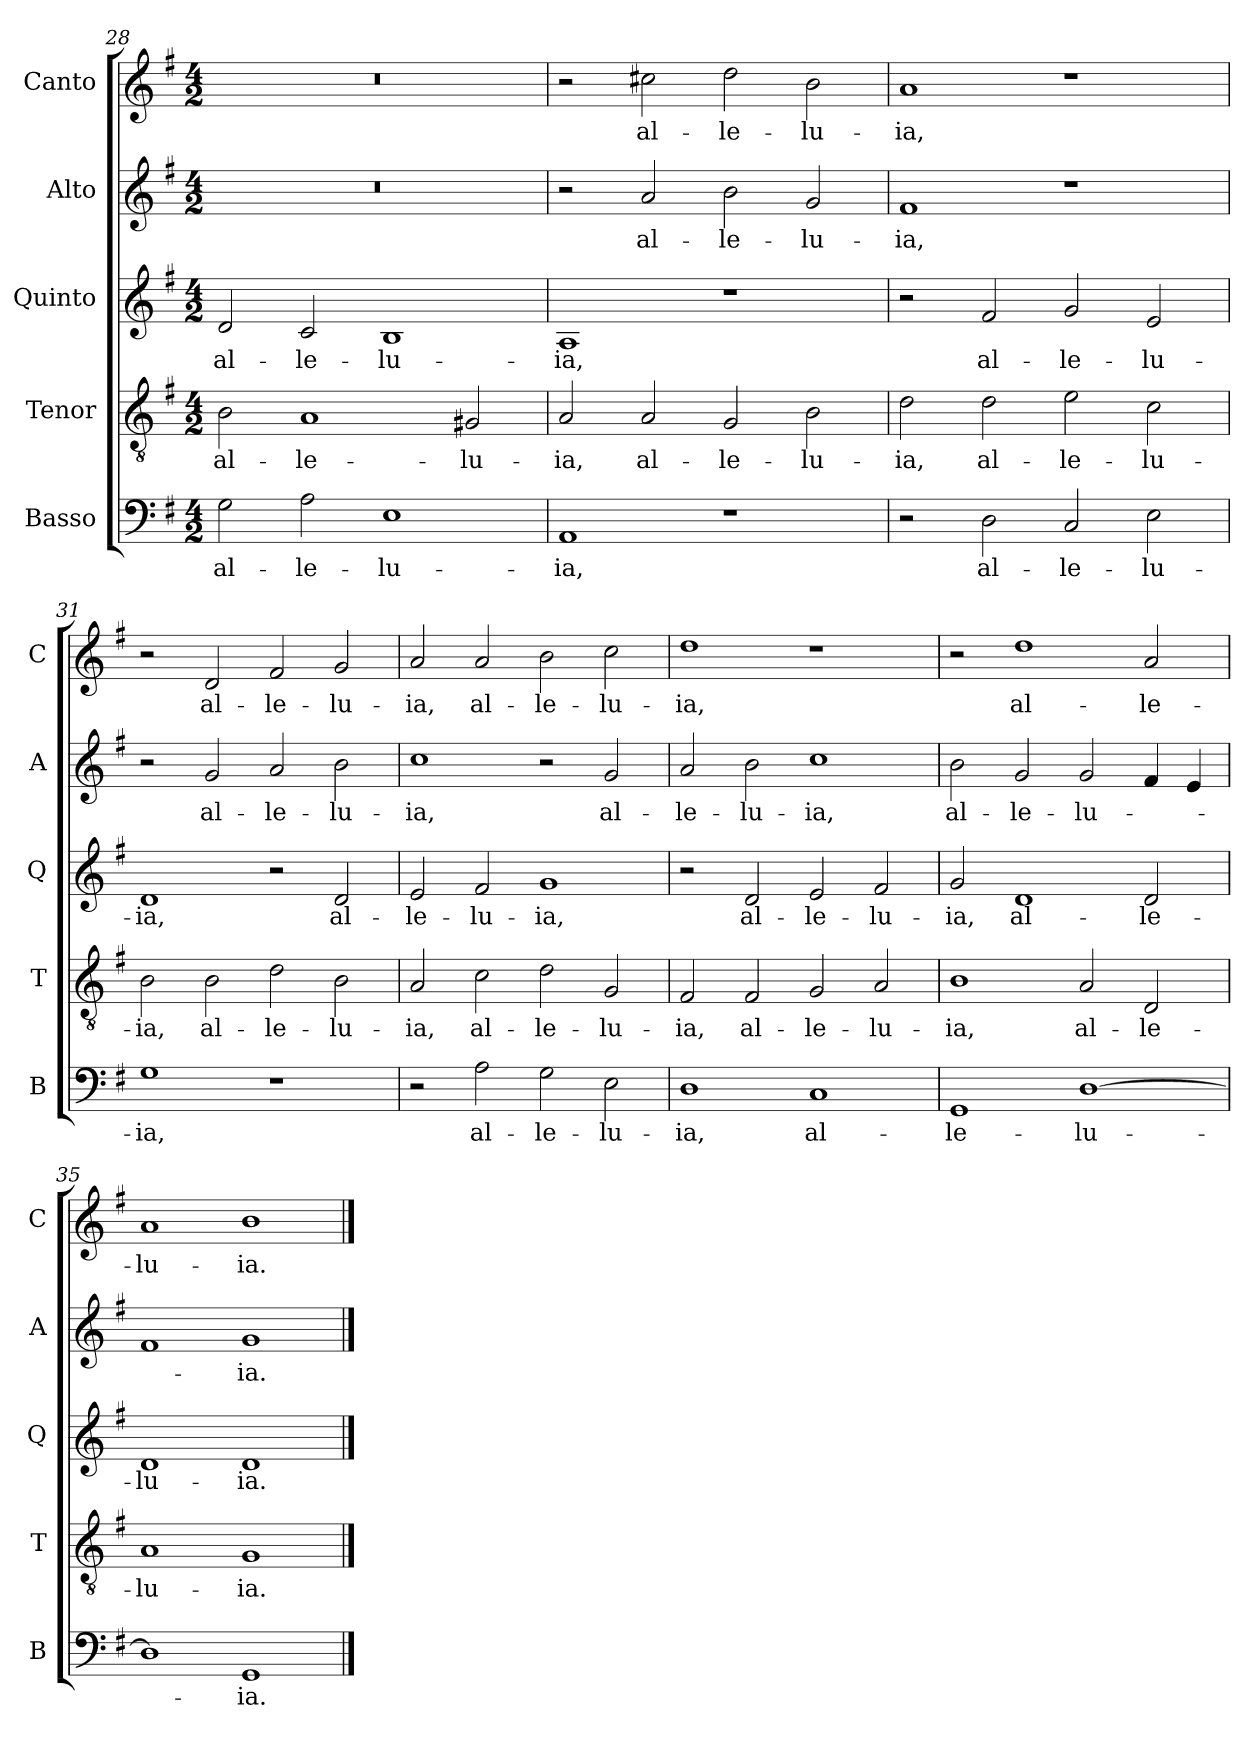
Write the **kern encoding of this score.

**kern	**text	**kern	**text	**kern	**text	**kern	**text	**kern	**text
*part5	*part5	*part4	*part4	*part3	*part3	*part2	*part2	*part1	*part1
*staff5	*staff5	*staff4	*staff4	*staff3	*staff3	*staff2	*staff2	*staff1	*staff1
*I"Basso	*	*I"Tenor	*	*I"Quinto	*	*I"Alto	*	*I"Canto	*
*I'B	*	*I'T	*	*I'Q	*	*I'A	*	*I'C	*
*clefF4	*	*clefGv2	*	*clefG2	*	*clefG2	*	*clefG2	*
*k[f#]	*	*k[f#]	*	*k[f#]	*	*k[f#]	*	*k[f#]	*
*G:	*	*G:	*	*G:	*	*G:	*	*G:	*
*M4/2	*	*M4/2	*	*M4/2	*	*M4/2	*	*M4/2	*
=28	=28	=28	=28	=28	=28	=28	=28	=28	=28
!	!LO:LY:b	!	!LO:LY:b	!	!LO:LY:b	!	!	!	!
2G\	al-	2B\	al-	2d/	al-	0r	.	0r	.
!	!LO:LY:b	!	!LO:LY:b	!	!LO:LY:b	!	!	!	!
2A\	-le-	1A	-le-	2c/	-le-	.	.	.	.
!	!LO:LY:b	!	!	!	!LO:LY:b	!	!	!	!
1E	-lu-	.	.	1B	-lu-	.	.	.	.
!	!	!	!LO:LY:b	!	!	!	!	!	!
.	.	2G#X/	-lu-	.	.	.	.	.	.
=29	=29	=29	=29	=29	=29	=29	=29	=29	=29
!	!LO:LY:b	!	!LO:LY:b	!	!LO:LY:b	!	!	!	!
1AA	-ia,	2A/	-ia,	1A	-ia,	2r	.	2r	.
!	!	!	!LO:LY:b	!	!	!	!LO:LY:b	!	!LO:LY:b
.	.	2A/	al-	.	.	2a/	-al-	2cc#X\	al-
!	!	!	!LO:LY:b	!	!	!	!LO:LY:b	!	!LO:LY:b
1r	.	2G/	-le-	1r	.	2b\	-le-	2dd\	-le-
!	!	!	!LO:LY:b	!	!	!	!LO:LY:b	!	!LO:LY:b
.	.	2B\	-lu-	.	.	2g/	-lu-	2b\	-lu-
=30	=30	=30	=30	=30	=30	=30	=30	=30	=30
!	!	!	!LO:LY:b	!	!	!	!LO:LY:b	!	!LO:LY:b
2r	.	2d\	-ia,	2r	.	1f#	-ia,	1a	-ia,
!	!LO:LY:b	!	!LO:LY:b	!	!LO:LY:b	!	!	!	!
2D\	al-	2d\	al-	2f#/	al-	.	.	.	.
!	!LO:LY:b	!	!LO:LY:b	!	!LO:LY:b	!	!	!	!
2C/	-le-	2e\	-le-	2g/	-le-	1r	.	1r	.
!	!LO:LY:b	!	!LO:LY:b	!	!LO:LY:b	!	!	!	!
2E\	-lu-	2c\	-lu-	2e/	-lu-	.	.	.	.
!!LO:LB:g=z
=31	=31	=31	=31	=31	=31	=31	=31	=31	=31
!	!LO:LY:b	!	!LO:LY:b	!	!LO:LY:b	!	!	!	!
1G	-ia,	2B\	-ia,	1d	-ia,	2r	.	2r	.
!	!	!	!LO:LY:b	!	!	!	!LO:LY:b	!	!LO:LY:b
.	.	2B\	al-	.	.	2g/	al-	2d/	al-
!	!	!	!LO:LY:b	!	!	!	!LO:LY:b	!	!LO:LY:b
1r	.	2d\	-le-	2r	.	2a/	-le-	2f#/	-le-
!	!	!	!LO:LY:b	!	!LO:LY:b	!	!LO:LY:b	!	!LO:LY:b
.	.	2B\	-lu-	2d/	al-	2b\	-lu-	2g/	-lu-
=32	=32	=32	=32	=32	=32	=32	=32	=32	=32
!	!	!	!LO:LY:b	!	!LO:LY:b	!	!LO:LY:b	!	!LO:LY:b
2r	.	2A/	-ia,	2e/	-le-	1cc	-ia,	2a/	-ia,
!	!LO:LY:b	!	!LO:LY:b	!	!LO:LY:b	!	!	!	!LO:LY:b
2A\	al-	2c\	al-	2f#/	-lu-	.	.	2a/	al-
!	!LO:LY:b	!	!LO:LY:b	!	!LO:LY:b	!	!	!	!LO:LY:b
2G\	-le-	2d\	-le-	1g	-ia,	2r	.	2b\	-le-
!	!LO:LY:b	!	!LO:LY:b	!	!	!	!LO:LY:b	!	!LO:LY:b
2E\	-lu-	2G/	-lu-	.	.	2g/	al-	2cc\	-lu-
=33	=33	=33	=33	=33	=33	=33	=33	=33	=33
!	!LO:LY:b	!	!LO:LY:b	!	!	!	!LO:LY:b	!	!LO:LY:b
1D	-ia,	2F#/	-ia,	2r	.	2a/	-le-	1dd	-ia,
!	!	!	!LO:LY:b	!	!LO:LY:b	!	!LO:LY:b	!	!
.	.	2F#/	al-	2d/	al-	2b\	-lu-	.	.
!	!LO:LY:b	!	!LO:LY:b	!	!LO:LY:b	!	!LO:LY:b	!	!
1C	al-	2G/	-le-	2e/	-le-	1cc	-ia,	1r	.
!	!	!	!LO:LY:b	!	!LO:LY:b	!	!	!	!
.	.	2A/	-lu-	2f#/	-lu-	.	.	.	.
=34	=34	=34	=34	=34	=34	=34	=34	=34	=34
!	!LO:LY:b	!	!LO:LY:b	!	!LO:LY:b	!	!LO:LY:b	!	!
1GG	-le-	1B	-ia,	2g/	-ia,	2b\	al-	2r	.
!	!	!	!	!	!LO:LY:b	!	!LO:LY:b	!	!LO:LY:b
.	.	.	.	1d	al-	2g/	-le-	1dd	al-
!	!LO:LY:b	!	!LO:LY:b	!	!	!	!LO:LY:b	!	!
[1D	-lu-	2A/	al-	.	.	2g/	-lu-	.	.
!	!	!	!LO:LY:b	!	!LO:LY:b	!	!	!	!LO:LY:b
.	.	2D/	-le-	2d/	-le-	4f#/	.	2a/	-le-
.	.	.	.	.	.	4e/	.	.	.
=35	=35	=35	=35	=35	=35	=35	=35	=35	=35
!	!	!	!LO:LY:b	!	!LO:LY:b	!	!	!	!LO:LY:b
1D]	.	1A	-lu-	1d	-lu-	1f#	.	1a	-lu-
!	!LO:LY:b	!	!LO:LY:b	!	!LO:LY:b	!	!LO:LY:b	!	!LO:LY:b
1GG	-ia.	1G	-ia.	1d	-ia.	1g	-ia.	1b	-ia.
==	==	==	==	==	==	==	==	==	==
*-	*-	*-	*-	*-	*-	*-	*-	*-	*-
